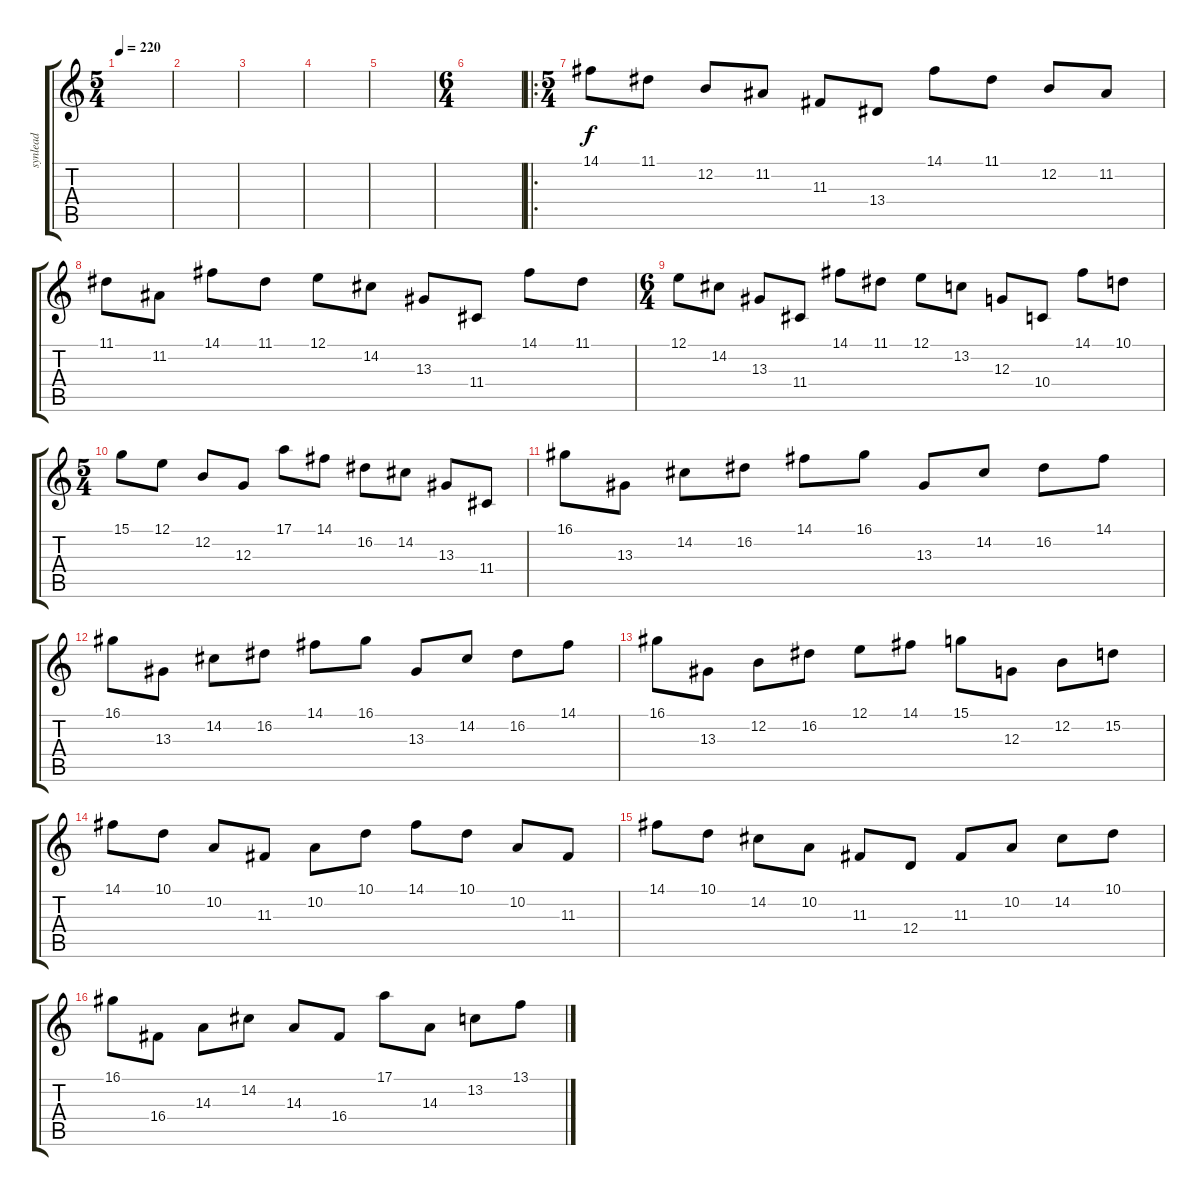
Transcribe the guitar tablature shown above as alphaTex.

\track ("synlead" "synlead") {instrument lead2sawtooth}
\staff {score tabs}
\tuning (E4 B3 G3 D3 A2 E2) {hide}
\ts (5 4)
\tempo 220
\clef g2
\ks c
|
|
|
|
|
\ts (6 4)
|
\ro
\ts (5 4)
14.1.8{instrument fx5brightness} 11.1.8 12.2.8 11.2.8 11.3.8 13.4.8 14.1.8 11.1.8 12.2.8 11.2.8 |
11.1.8 11.2.8 14.1.8 11.1.8 12.1.8 14.2.8 13.3.8 11.4.8 14.1.8 11.1.8 |
\ts (6 4)
12.1.8 14.2.8 13.3.8 11.4.8 14.1.8 11.1.8 12.1.8 13.2.8 12.3.8 10.4.8 14.1.8 10.1.8 |
\ts (5 4)
15.1.8 12.1.8 12.2.8 12.3.8 17.1.8 14.1.8 16.2.8 14.2.8 13.3.8 11.4.8 |
16.1.8 13.3.8 14.2.8 16.2.8 14.1.8 16.1.8 13.3.8 14.2.8 16.2.8 14.1.8 |
16.1.8 13.3.8 14.2.8 16.2.8 14.1.8 16.1.8 13.3.8 14.2.8 16.2.8 14.1.8 |
16.1.8 13.3.8 12.2.8 16.2.8 12.1.8 14.1.8 15.1.8 12.3.8 12.2.8 15.2.8 |
14.1.8 10.1.8 10.2.8 11.3.8 10.2.8 10.1.8 14.1.8 10.1.8 10.2.8 11.3.8 |
14.1.8 10.1.8 14.2.8 10.2.8 11.3.8 12.4.8 11.3.8 10.2.8 14.2.8 10.1.8 |
16.1.8 16.4.8 14.3.8 14.2.8 14.3.8 16.4.8 17.1.8 14.3.8 13.2.8 13.1.8
